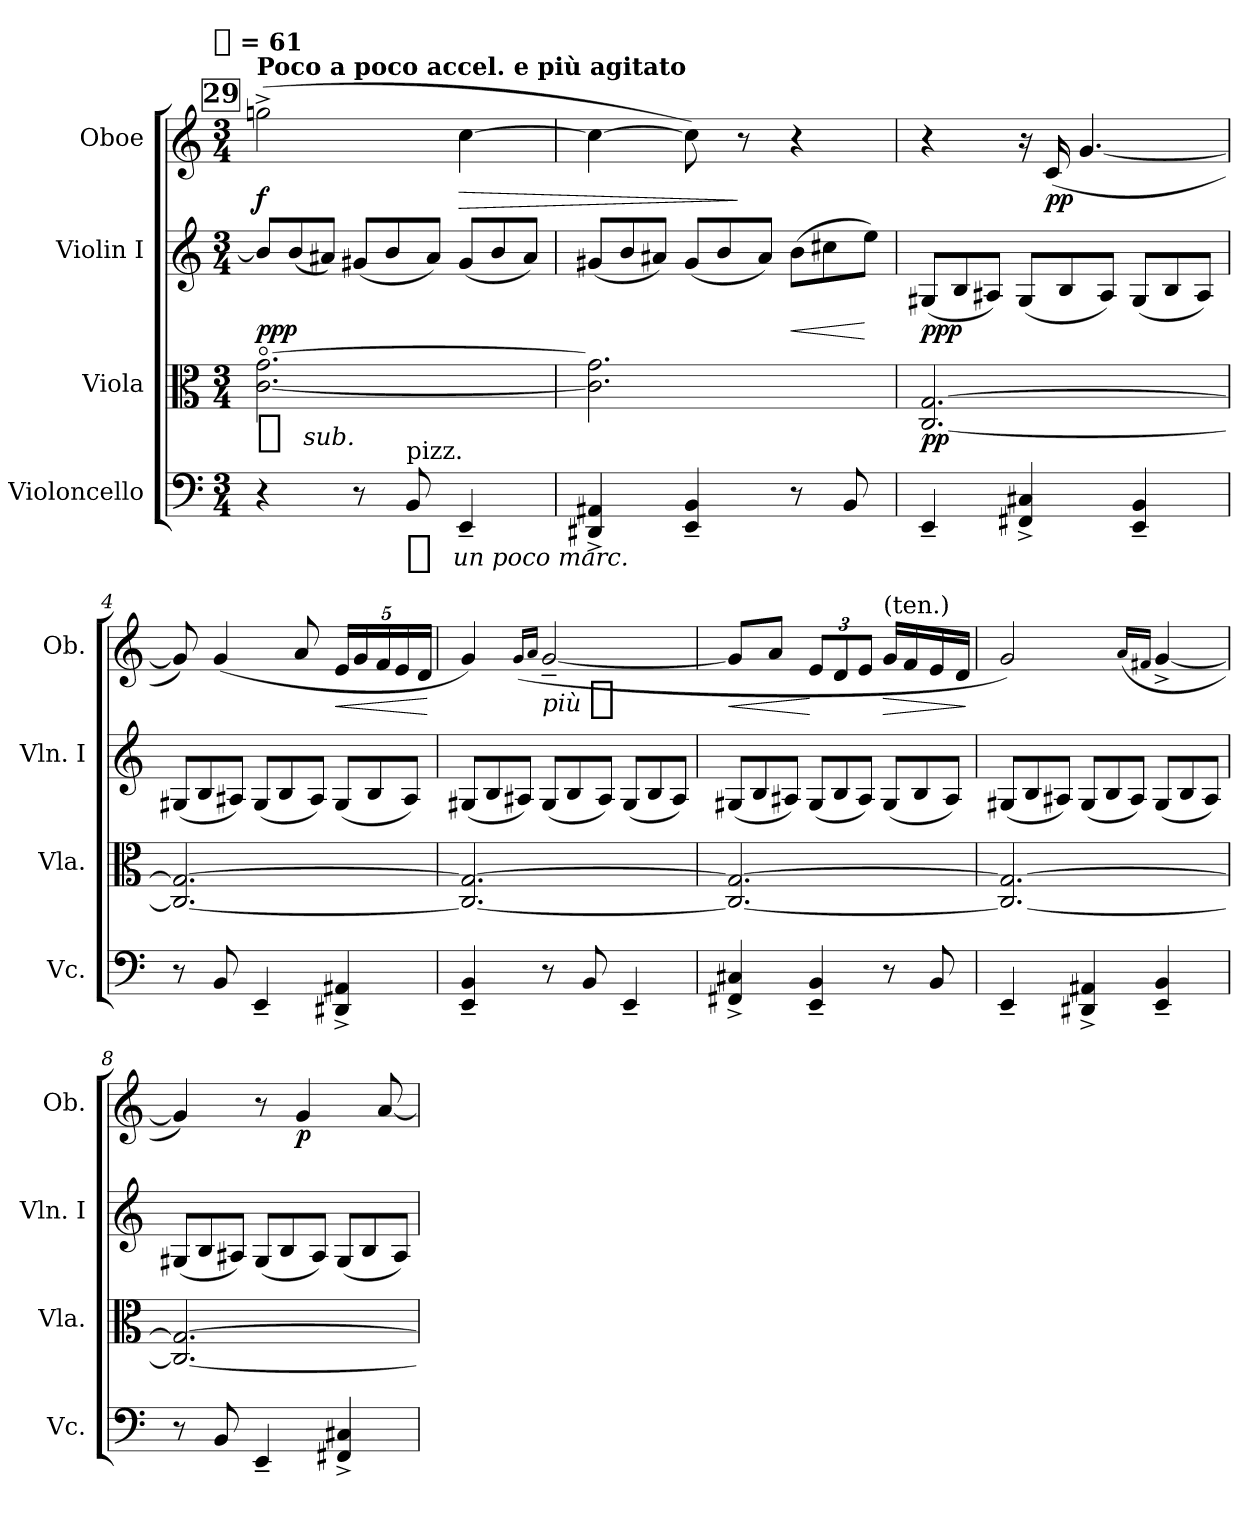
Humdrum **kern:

**kern	**dynam	**kern	**dynam	**kern	**dynam	**kern	**dynam
*part4	*part4	*part3	*part3	*part2	*part2	*part1	*part1
*staff4	*staff4	*staff3	*staff3	*staff2	*staff2	*staff1	*staff1
*I"Violoncello	*	*I"Viola	*	*I"Violin I	*	*I"Oboe	*
*I'Vc.	*	*I'Vla.	*	*I'Vln. I	*	*I'Ob.	*
*clefF4	*	*clefC3	*	*clefG2	*	*clefG2	*
*k[]	*	*k[]	*	*k[]	*	*k[]	*
*C:	*	*C:	*	*C:	*	*C:	*
!!LO:TX:omd:t=[quarter] = 61
*M3/4	*	*M3/4	*	*M3/4	*	*M3/4	*
*MM61	*	*MM61	*	*MM61	*	*MM61	*
*	*	*	*	*Xtuplet	*	*	*
!!LO:REH:place=s1:t=29
=1	=1	=1	=1	=1	=1	=1	=1
!	!	!	!	!	!	!LO:TX:a:B:t=Poco a poco accel. e più agitato	!
!	!	!	!LO:DY:t=%s sub.	!	!	!	!
4r	.	[2.co [2.go	pp	12bL]	ppp	(2ggn^	f
.	.	.	.	(12b	.	.	.
.	.	.	.	12a#XJ)	.	.	.
8r	.	.	.	(12g#XL	.	.	.
.	.	.	.	12b	.	.	.
!LO:TX:a:t=pizz.	!	!	!	!	!	!	!
!	!LO:DY:t=%s un poco marc.	!	!	!	!	!	!
8BB	pp	.	.	.	.	.	.
.	.	.	.	12a#J)	.	.	.
!	!	!	!	!	!	!	!LO:HP:b
4EE~	.	.	.	(12g#L	.	[4cc	>
.	.	.	.	12b	.	.	.
.	.	.	.	12a#J)	.	.	.
=2	=2	=2	=2	=2	=2	=2	=2
4DD#X^ 4AA#X^	.	2.c] 2.g]	.	(12g#XL	.	4cc_	.
.	.	.	.	12b	.	.	.
.	.	.	.	12a#XJ)	.	.	.
4EE~ 4BB~	.	.	.	(12g#L	.	8cc])	.
.	.	.	.	12b	.	.	.
.	.	.	.	.	.	8r	]
.	.	.	.	12a#J)	.	.	.
!	!	!	!	!	!LO:HP:b	!	!
8r	.	.	.	(12bL	<	4r	.
.	.	.	.	12cc#X	.	.	.
8BB	.	.	.	.	.	.	.
.	.	.	.	12eeJ)	[	.	.
=3	=3	=3	=3	=3	=3	=3	=3
4EE~	.	[2.C [2.G	pp	(12G#XL	ppp	4r	.
.	.	.	.	12B	.	.	.
.	.	.	.	12A#XJ)	.	.	.
4FF#X^ 4C#X^	.	.	.	(12G#L	.	16r	.
.	.	.	.	.	.	(>16c	pp
.	.	.	.	12B	.	.	.
.	.	.	.	.	.	[4.g	.
.	.	.	.	12A#J)	.	.	.
4EE~ 4BB~	.	.	.	(12G#L	.	.	.
.	.	.	.	12B	.	.	.
.	.	.	.	12A#J)	.	.	.
=4	=4	=4	=4	=4	=4	=4	=4
8r	.	2.C_ 2.G_	.	(12G#XL	.	8g])	.
.	.	.	.	12B	.	.	.
8BB	.	.	.	.	.	(4g	.
.	.	.	.	12A#XJ)	.	.	.
4EE~	.	.	.	(12G#L	.	.	.
.	.	.	.	12B	.	.	.
.	.	.	.	.	.	8a	.
.	.	.	.	12A#J)	.	.	.
!	!	!	!	!	!	!	!LO:HP:b
4DD#X^ 4AA#X^	.	.	.	(12G#L	.	20eLL	<
.	.	.	.	.	.	20g	.
.	.	.	.	12B	.	.	.
.	.	.	.	.	.	20f	.
.	.	.	.	.	.	20e	.
.	.	.	.	12A#J)	.	.	.
.	.	.	.	.	.	20dJJ	.
.	.	.	.	.	.	.	[
=5	=5	=5	=5	=5	=5	=5	=5
4EE~ 4BB~	.	2.C_ 2.G_	.	(12G#XL	.	4g)	.
.	.	.	.	12B	.	.	.
.	.	.	.	12A#XJ)	.	.	.
.	.	.	.	.	.	(>16qqg/LL	.
.	.	.	.	.	.	16qqa/JJ	.
!	!	!	!	!	!	!	!LO:DY:t=più %s
8r	.	.	.	(12G#L	.	[2g~	f
.	.	.	.	12B	.	.	.
8BB	.	.	.	.	.	.	.
.	.	.	.	12A#J)	.	.	.
4EE~	.	.	.	(12G#L	.	.	.
.	.	.	.	12B	.	.	.
.	.	.	.	12A#J)	.	.	.
=6	=6	=6	=6	=6	=6	=6	=6
!	!	!	!	!	!	!	!LO:HP:b
4FF#X^ 4C#X^	.	2.C_ 2.G_	.	(12G#XL	.	8gL]	<
.	.	.	.	12B	.	.	.
.	.	.	.	.	.	8aJ	.
.	.	.	.	12A#XJ)	.	.	.
4EE~ 4BB~	.	.	.	(12G#L	.	12eL	[
.	.	.	.	12B	.	12d	.
.	.	.	.	12A#J)	.	12eJ	.
!	!	!	!	!	!	!LO:TX:a:t=(ten.)	!
!	!	!	!	!	!	!	!LO:HP:b
8r	.	.	.	(12G#L	.	16gLL	>
.	.	.	.	.	.	16f	.
.	.	.	.	12B	.	.	.
8BB	.	.	.	.	.	16e	.
.	.	.	.	12A#J)	.	.	.
.	.	.	.	.	.	16dJJ	.
.	.	.	.	.	.	.	]
=7	=7	=7	=7	=7	=7	=7	=7
4EE~	.	2.C_ 2.G_	.	(12G#XL	.	2g)	.
.	.	.	.	12B	.	.	.
.	.	.	.	12A#XJ)	.	.	.
4DD#X^ 4AA#X^	.	.	.	(12G#L	.	.	.
.	.	.	.	12B	.	.	.
.	.	.	.	12A#J)	.	.	.
.	.	.	.	.	.	(16qqa/LL	.
.	.	.	.	.	.	16qqf#X/JJ	.
4EE~ 4BB~	.	.	.	(12G#L	.	[4g^	.
.	.	.	.	12B	.	.	.
.	.	.	.	12A#J)	.	.	.
=8	=8	=8	=8	=8	=8	=8	=8
8r	.	2.C_ 2.G_	.	(12G#XL	.	4g])	.
.	.	.	.	12B	.	.	.
8BB	.	.	.	.	.	.	.
.	.	.	.	12A#XJ)	.	.	.
4EE~	.	.	.	(12G#L	.	8r	.
.	.	.	.	12B	.	.	.
.	.	.	.	.	.	4gi	p
.	.	.	.	12A#J)	.	.	.
4FF#X^ 4C#X^	.	.	.	(12G#L	.	.	.
.	.	.	.	12B	.	.	.
.	.	.	.	.	.	[8a	.
.	.	.	.	12A#J)	.	.	.
=	=	=	=	=	=	=	=
*-	*-	*-	*-	*-	*-	*-	*-
